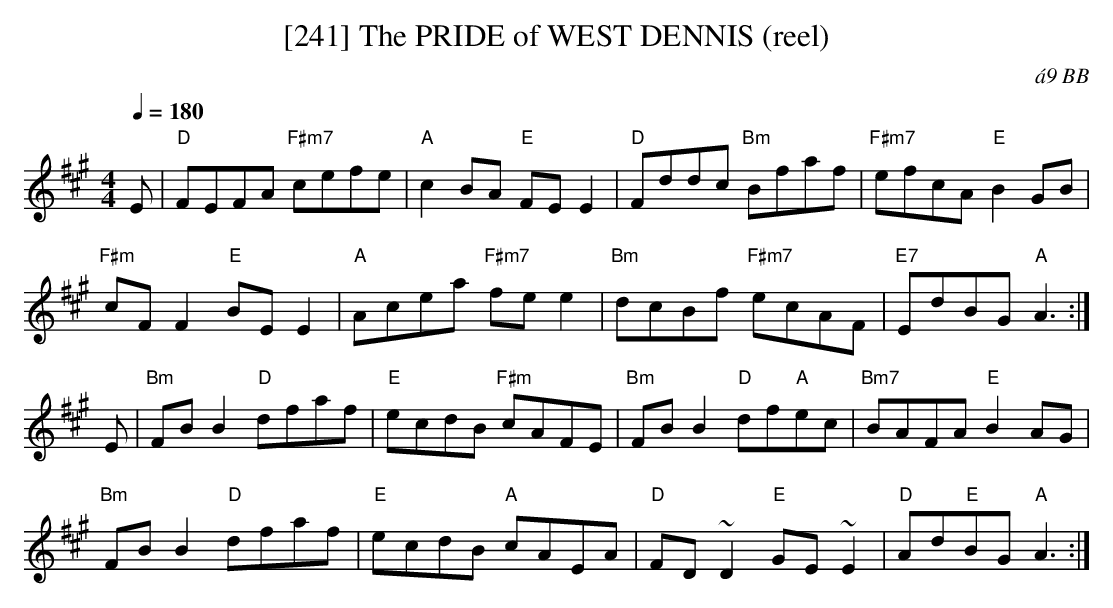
X:1
T:[241] The PRIDE of WEST DENNIS (reel)
C:\'a9 BB
L:1/8
M:4/4
Q:1/4=180
K:A
E|"D"FEFA "F#m7"cefe|"A"c2 BA "E"FE E2|"D"Fddc "Bm"Bfaf|"F#m7"efcA "E"B2 GB|
"F#m"cF F2 "E"BE E2|"A"Acea  "F#m7"fe e2|"Bm"dcBf "F#m7"ecAF|"E7"EdBG "A"A3 :|
E|"Bm"FB B2 "D"dfaf|"E"ecdB "F#m"cAFE|"Bm"FB B2 "D"df"A"ec|"Bm7"BAFA "E"B2 AG|
"Bm"FB B2 "D"dfaf|"E"ecdB "A"cAEA|"D"FD ~D2 "E"GE ~E2|"D"Ad"E"BG "A"A3 :|
